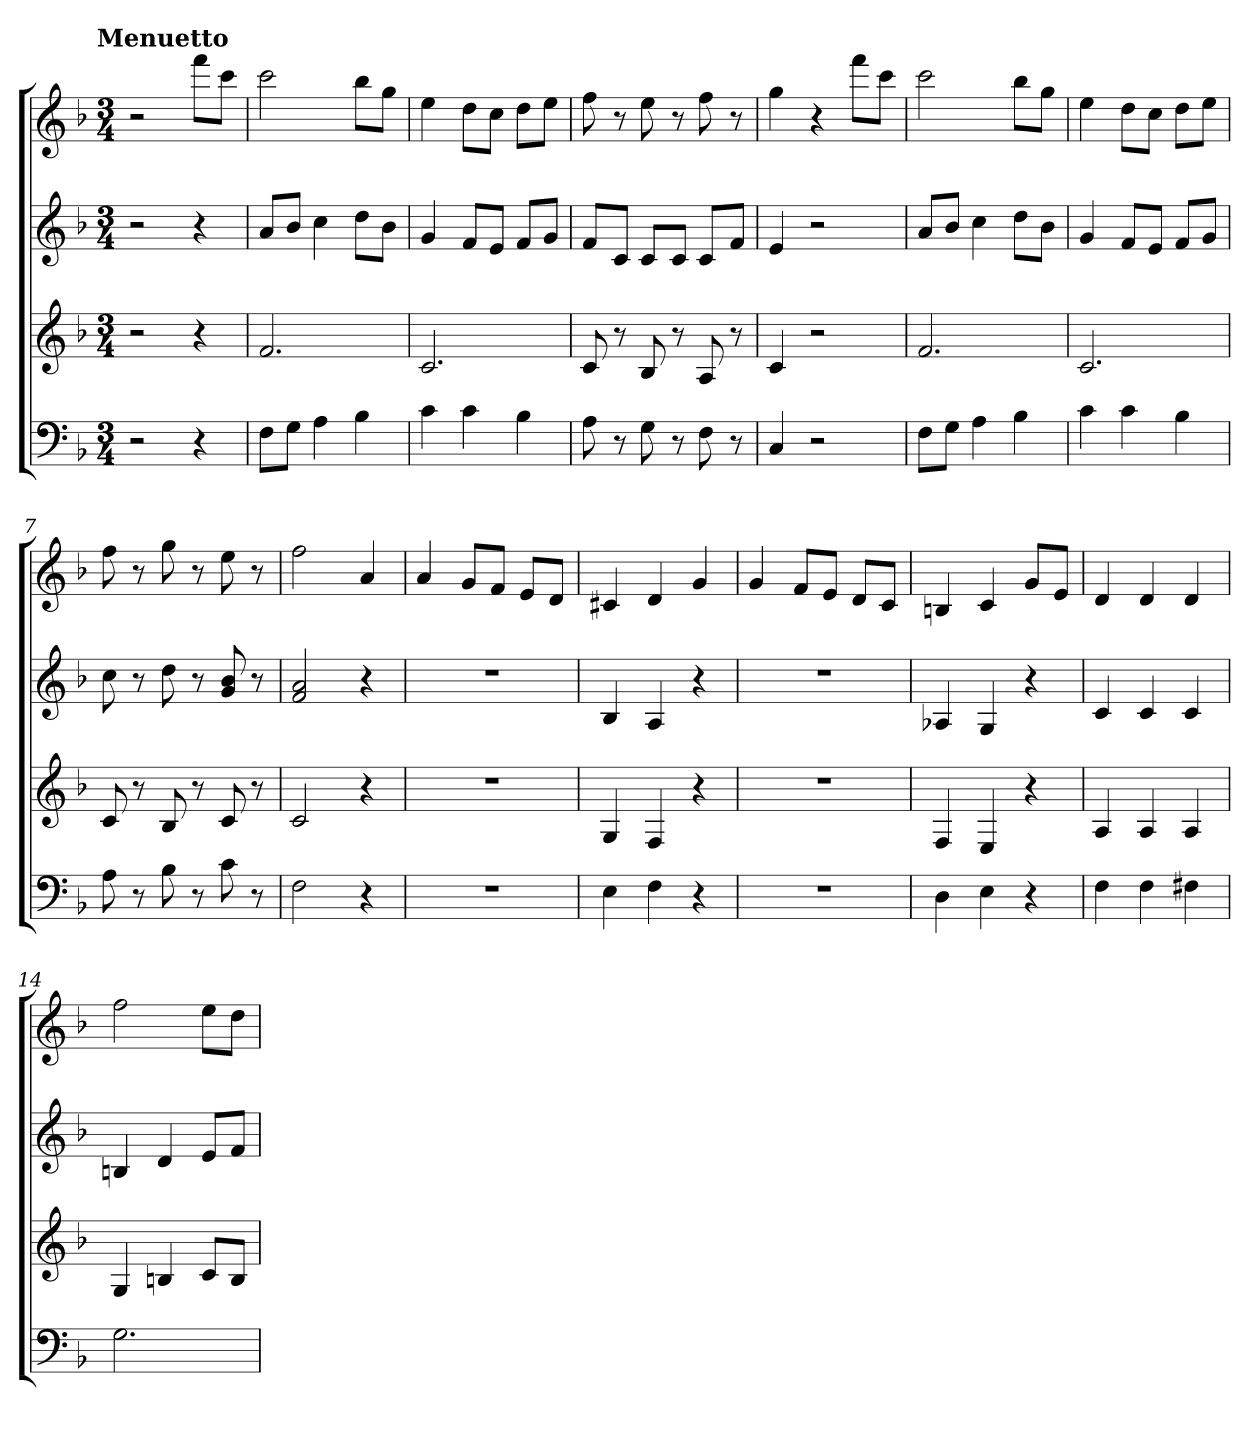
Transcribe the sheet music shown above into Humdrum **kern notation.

**kern	**kern	**kern	**kern
*part4	*part3	*part2	*part1
*staff4	*staff3	*staff2	*staff1
*k[b-]	*k[b-]	*k[b-]	*k[b-]
*F:	*F:	*F:	*F:
!!LO:TX:omd:t=Menuetto
*M3/4	*M3/4	*M3/4	*M3/4
=	=	=	=
2r	2r	2r	2r
4r	4r	4r	8fffL
.	.	.	8cccJ
=1	=1	=1	=1
8FL	2.f	8aL	2ccc
8GJ	.	8b-J	.
4A	.	4cc	.
4B-	.	8ddL	8bb-L
.	.	8b-J	8ggJ
=2	=2	=2	=2
4c	2.c	4g	4ee
4c	.	8fL	8ddL
.	.	8eJ	8ccJ
4B-	.	8fL	8ddL
.	.	8gJ	8eeJ
=3	=3	=3	=3
8A	8c	8fL	8ff
8r	8r	8cJ	8r
8G	8B-	8cL	8ee
8r	8r	8cJ	8r
8F	8A	8cL	8ff
8r	8r	8fJ	8r
=4	=4	=4	=4
4C	4c	4e	4gg
2r	2r	2r	4r
.	.	.	8fffL
.	.	.	8cccJ
=5	=5	=5	=5
8FL	2.f	8aL	2ccc
8GJ	.	8b-J	.
4A	.	4cc	.
4B-	.	8ddL	8bb-L
.	.	8b-J	8ggJ
=6	=6	=6	=6
4c	2.c	4g	4ee
4c	.	8fL	8ddL
.	.	8eJ	8ccJ
4B-	.	8fL	8ddL
.	.	8gJ	8eeJ
=7	=7	=7	=7
8A	8c	8cc	8ff
8r	8r	8r	8r
8B-	8B-	8dd	8gg
8r	8r	8r	8r
8c	8c	8g 8b-	8ee
8r	8r	8r	8r
=8	=8	=8	=8
2F	2c	2f 2a	2ff
4r	4r	4r	4a
=9	=9	=9	=9
2.r	2.r	2.r	4a
.	.	.	8gL
.	.	.	8fJ
.	.	.	8eL
.	.	.	8dJ
=10	=10	=10	=10
4E	4G	4B-	4c#X
4F	4F	4A	4d
4r	4r	4r	4g
=11	=11	=11	=11
2.r	2.r	2.r	4g
.	.	.	8fL
.	.	.	8eJ
.	.	.	8dL
.	.	.	8cJ
=12	=12	=12	=12
4D	4F	4A-X	4Bn
4E	4E	4G	4c
4r	4r	4r	8gL
.	.	.	8eJ
=13	=13	=13	=13
4F	4A	4c	4d
4F	4A	4c	4d
4F#X	4A	4c	4d
=14	=14	=14	=14
2.G	4G	4Bn	2ff
.	4Bn	4d	.
.	8cL	8eL	8eeL
.	8BJ	8fJ	8ddJ
=	=	=	=
*-	*-	*-	*-
